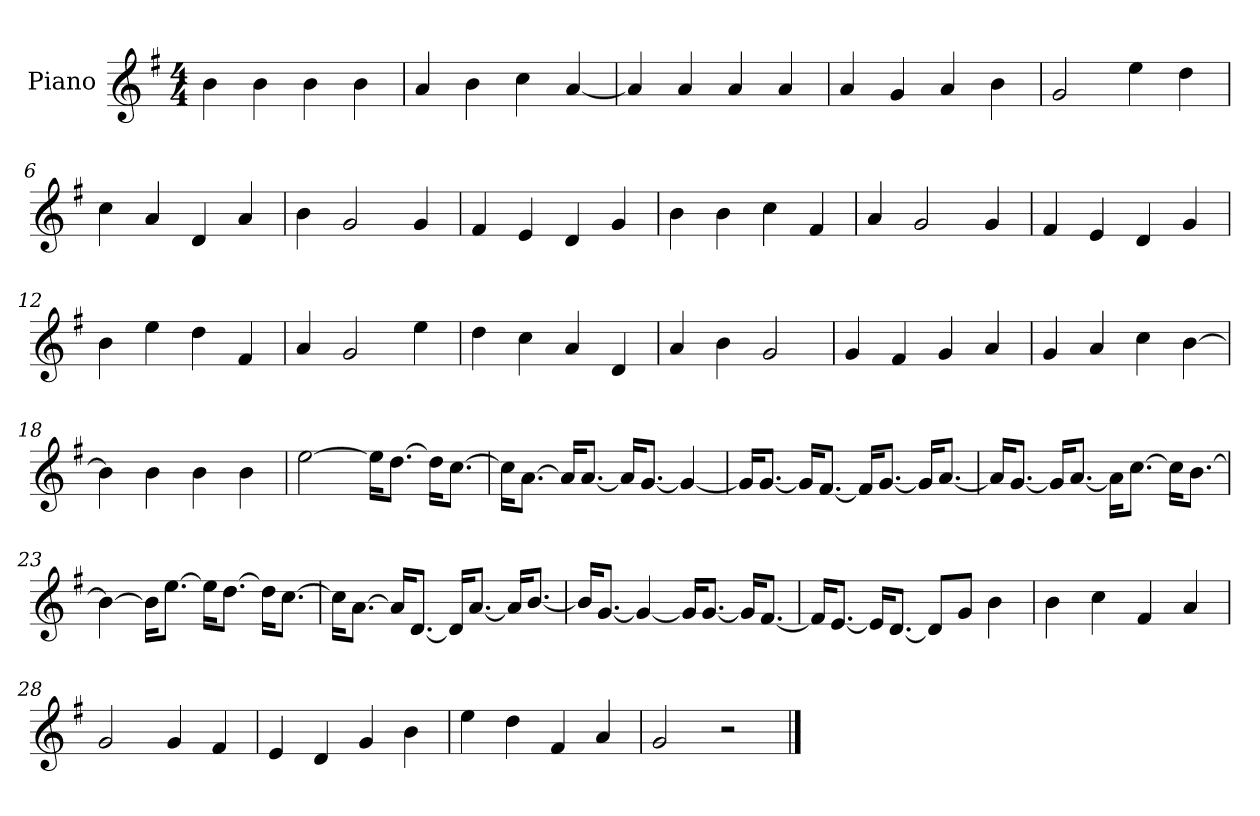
**kern
*part1
*staff1
*I"Piano
*I'P-no
*clefG2
*k[f#]
*M4/4
*MM90
=1
4b\
4b\
4b\
4b\
=2
4a/
4b\
4cc\
[4a/
=3
4a/]
4a/
4a/
4a/
=4
4a/
4g/
4a/
4b\
=5
2g/
4ee\
4dd\
=6
4cc\
4a/
4d/
4a/
=7
4b\
2g/
4g/
=8
4f#/
4e/
4d/
4g/
=9
4b\
4b\
4cc\
4f#/
!!LO:LB:g=z
=10
4a/
2g/
4g/
=11
4f#/
4e/
4d/
4g/
=12
4b\
4ee\
4dd\
4f#/
=13
4a/
2g/
4ee\
=14
4dd\
4cc\
4a/
4d/
=15
4a/
4b\
2g/
=16
4g/
4f#/
4g/
4a/
=17
4g/
4a/
4cc\
[4b\
=18
4b\]
4b\
4b\
4b\
!!LO:LB:g=z
=19
[2ee\
16ee\KL]
[8.dd\J
16dd\KL]
[8.cc\J
=20
16cc\KL]
[8.a\J
16a/KL]
[8.a/J
16a/KL]
[8.g/J
4g/_
=21
16g/KL]
[8.g/J
16g/KL]
[8.f#/J
16f#/KL]
[8.g/J
16g/KL]
[8.a/J
=22
16a/KL]
[8.g/J
16g/KL]
[8.a/J
16a\KL]
[8.cc\J
16cc\KL]
[8.b\J
!!LO:LB:g=z
=23
4b\_
16b\KL]
[8.ee\J
16ee\KL]
[8.dd\J
16dd\KL]
[8.cc\J
=24
16cc\KL]
[8.a\J
16a/KL]
[8.d/J
16d/KL]
[8.a/J
16a/KL]
[8.b/J
=25
16b/KL]
[8.g/J
4g/_
16g/KL]
[8.g/J
16g/KL]
[8.f#/J
=26
16f#/KL]
[8.e/J
16e/KL]
[8.d/J
8d/L]
8g/J
4b\
=27
4b\
4cc\
4f#/
4a/
!!LO:LB:g=z
=28
2g/
4g/
4f#/
=29
4e/
4d/
4g/
4b\
=30
4ee\
4dd\
4f#/
4a/
=31
2g/
2r
==
*-
